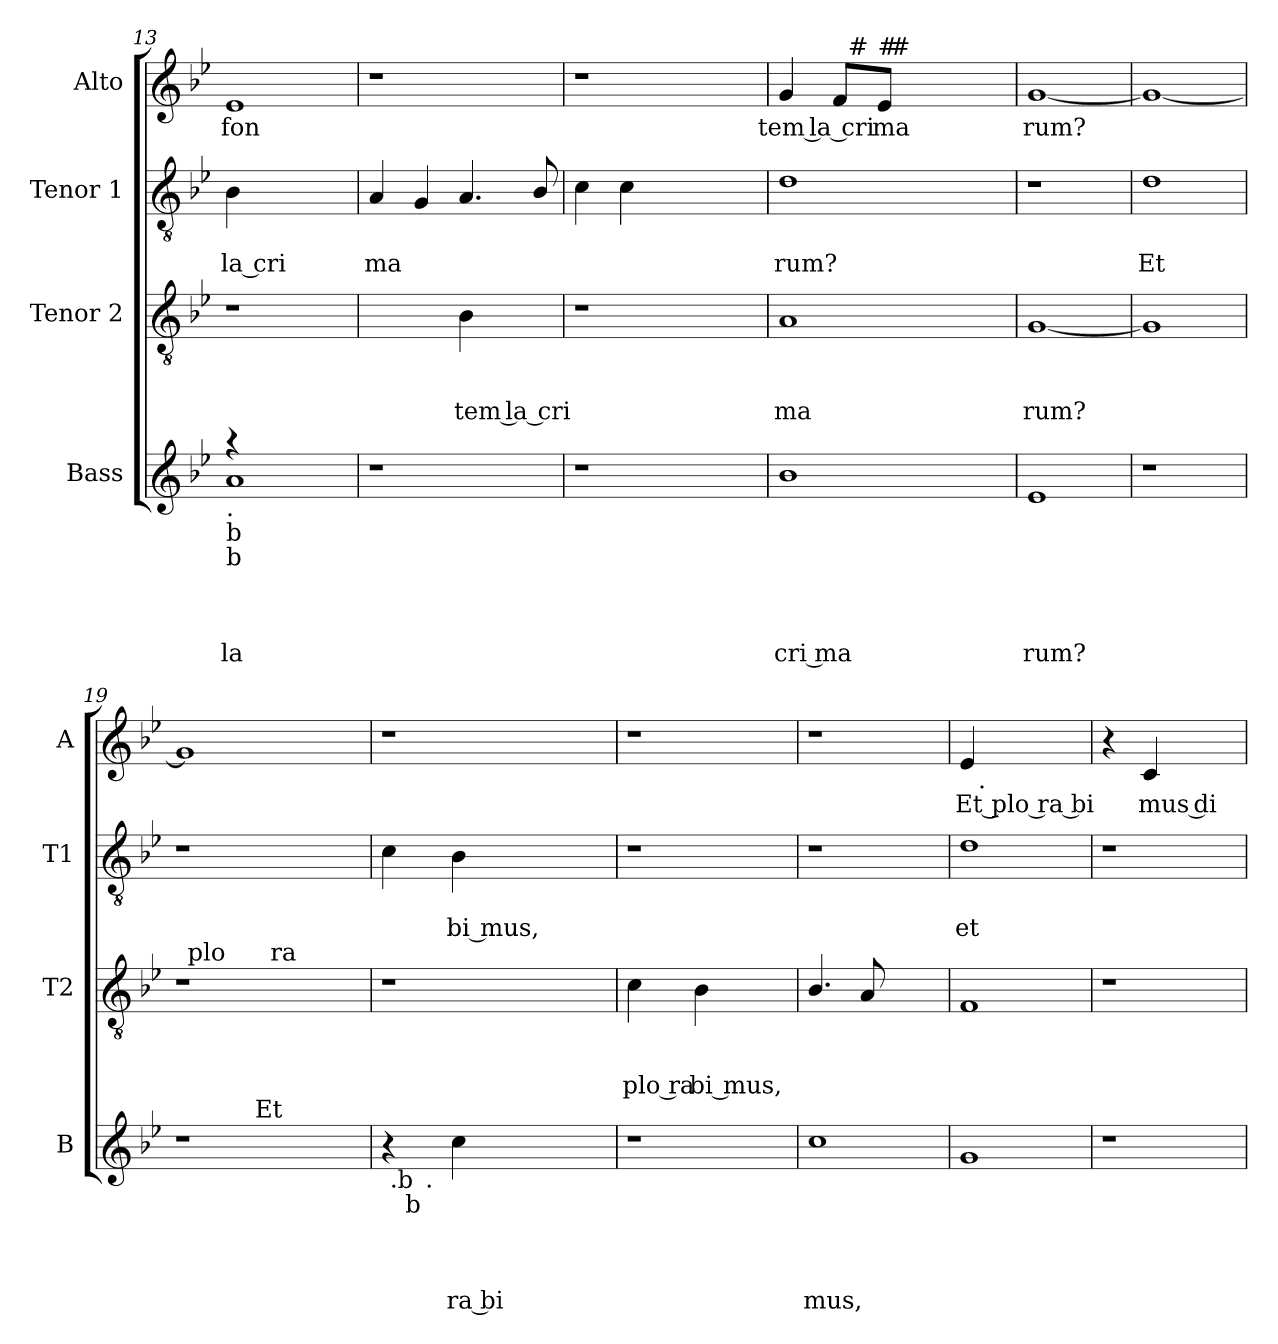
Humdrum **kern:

**kern	**text	**text	**text	**text	**kern	**text	**text	**text	**kern	**text	**text	**kern	**text
*part4	*part4	*part4	*part4	*part4	*part3	*part3	*part3	*part3	*part2	*part2	*part2	*part1	*part1
*staff4	*staff4	*staff4	*staff4	*staff4	*staff3	*staff3	*staff3	*staff3	*staff2	*staff2	*staff2	*staff1	*staff1
*I"Bass	*	*	*	*	*I"Tenor 2	*	*	*	*I"Tenor 1	*	*	*I"Alto	*
*I'B	*	*	*	*	*I'T2	*	*	*	*I'T1	*	*	*I'A	*
!!LO:LB:g=z
*clefG2	*	*	*	*	*clefGv2	*	*	*	*clefGv2	*	*	*clefG2	*
*ITrd1c2	*	*	*	*	*	*	*	*	*	*	*	*	*
*k[b-e-a-d-]	*	*	*	*	*k[b-e-]	*	*	*	*k[b-e-]	*	*	*k[b-e-]	*
*A-:	*	*	*	*	*B-:	*	*	*	*B-:	*	*	*B-:	*
=13	=13	=13	=13	=13	=13	=13	=13	=13	=13	=13	=13	=13	=13
*^	*	*	*	*	*	*	*	*	*	*	*	*	*
!LO:TX:b:t=.	!	!	!	!	!	!	!	!	!	!	!	!	!	!
!LO:TX:b:t=b	!	!	!	!	!	!	!	!	!	!	!	!	!	!
!LO:TX:b:t=b	!	!	!	!	!	!	!	!	!	!	!	!	!	!
!	!	!	!	!	!LO:LY:b	!	!	!	!	!	!	!LO:LY:b:rj	!	!LO:LY:b
4raa	1g	.	.	.	la	1r	.	.	.	4B-\	.	la cri	1e-	fon
2.ryy	.	.	.	.	.	.	.	.	.	2.ryy	.	.	.	.
*v	*v	*	*	*	*	*	*	*	*	*	*	*	*	*
=14	=14	=14	=14	=14	=14	=14	=14	=14	=14	=14	=14	=14	=14
!	!	!	!	!	!	!	!	!	!	!	!LO:LY:b	!	!
1r	.	.	.	.	2ryy	.	.	.	4A/	.	ma	1r	.
.	.	.	.	.	.	.	.	.	4G/	.	.	.	.
!	!	!	!	!	!	!	!	!LO:LY:b:rj	!	!	!	!	!
.	.	.	.	.	4B-\	.	.	tem la cri	4.A/	.	.	.	.
.	.	.	.	.	4ryy	.	.	.	.	.	.	.	.
.	.	.	.	.	.	.	.	.	8B-/	.	.	.	.
=15	=15	=15	=15	=15	=15	=15	=15	=15	=15	=15	=15	=15	=15
1r	.	.	.	.	1r	.	.	.	4c\	.	.	1r	.
.	.	.	.	.	.	.	.	.	4c\	.	.	.	.
.	.	.	.	.	.	.	.	.	2ryy	.	.	.	.
=16	=16	=16	=16	=16	=16	=16	=16	=16	=16	=16	=16	=16	=16
!	!	!	!	!LO:LY:b:rj	!	!	!	!LO:LY:b:rj	!	!	!LO:LY:b	!	!LO:LY:b:rj
*	*	*	*	*	*	*	*	*	*	*	*	*^	*
*	*	*	*	*	*	*	*	*	*	*	*	*	*^	*
1a-	.	.	.	cri ma	1A	.	.	ma	1d	.	rum?	4g/	4ryy	4ryy	tem la cri
.	.	.	.	.	.	.	.	.	.	.	.	8f/L	32ryy	8ryy	.
!	!	!	!	!	!	!	!	!	!	!	!	!	!LO:TX:a:t=#	!	!
.	.	.	.	.	.	.	.	.	.	.	.	.	2ryy	.	.
!	!	!	!	!	!	!	!	!	!	!	!	!LO:TX:a:t=#	!	!	!
!	!	!	!	!	!	!	!	!	!	!	!	!	!	!	!LO:LY:b
.	.	.	.	.	.	.	.	.	.	.	.	8e-/J	.	32ryy	ma
!	!	!	!	!	!	!	!	!	!	!	!	!	!	!LO:TX:a:t=#	!
.	.	.	.	.	.	.	.	.	.	.	.	.	.	2ryy	.
.	.	.	.	.	.	.	.	.	.	.	.	2ryy	.	.	.
.	.	.	.	.	.	.	.	.	.	.	.	.	8..ryy	.	.
.	.	.	.	.	.	.	.	.	.	.	.	.	.	16.ryy	.
=17	=17	=17	=17	=17	=17	=17	=17	=17	=17	=17	=17	=17	=17	=17	=17
!	!	!	!	!LO:LY:b	!	!	!	!LO:LY:b	!	!	!	!	!	!	!LO:LY:b
*	*	*	*	*	*	*	*	*	*	*	*	*v	*v	*v	*
1d-	.	.	.	rum?	[<1G	.	.	rum?	1r	.	.	[<1g	rum?
=18	=18	=18	=18	=18	=18	=18	=18	=18	=18	=18	=18	=18	=18
!	!	!	!	!	!	!	!	!	!	!	!LO:LY:b	!	!
1r	.	.	.	.	1G]	.	.	.	1d	.	Et	1g_	.
=19	=19	=19	=19	=19	=19	=19	=19	=19	=19	=19	=19	=19	=19
*^	*	*	*	*	*^	*	*	*	*	*	*	*	*
*	*	*	*	*	*	*	*^	*	*	*	*	*	*	*	*
1r	2ryy	.	.	.	.	1r	32ryy	2ryy	.	.	.	1r	.	.	1g]	.
!	!	!	!	!	!	!	!LO:TX:a:t=plo	!	!	!	!	!	!	!	!	!
.	.	.	.	.	.	.	2ryy	.	.	.	.	.	.	.	.	.
.	64ryy	.	.	.	.	.	.	32.ryy	.	.	.	.	.	.	.	.
!	!LO:TX:a:t=Et	!	!	!	!	!	!	!	!	!	!	!	!	!	!	!
.	4ryy	.	.	.	.	.	.	.	.	.	.	.	.	.	.	.
.	.	.	.	.	.	.	4...ryy	.	.	.	.	.	.	.	.	.
!	!	!	!	!	!	!	!	!LO:TX:a:t=ra	!	!	!	!	!	!	!	!
.	.	.	.	.	.	.	.	4ryy	.	.	.	.	.	.	.	.
.	8...ryy	.	.	.	.	.	.	.	.	.	.	.	.	.	.	.
.	.	.	.	.	.	.	.	8ryy	.	.	.	.	.	.	.	.
.	.	.	.	.	.	.	.	16ryy	.	.	.	.	.	.	.	.
.	.	.	.	.	.	.	.	64ryy	.	.	.	.	.	.	.	.
*	*	*	*	*	*	*v	*v	*v	*	*	*	*	*	*	*	*
!!LO:PB:g=z
=20	=20	=20	=20	=20	=20	=20	=20	=20	=20	=20	=20	=20	=20	=20
*^	*^	*	*	*	*	*	*	*	*	*	*	*	*	*
*	*	*^	*	*	*	*	*	*	*	*	*	*	*	*	*	*
4r	64ryy	32ryy	32.ryy	8ryy	.	.	.	.	1r	.	.	.	4c\	.	.	1r	.
!	!LO:TX:b:t=.	!	!	!	!	!	!	!	!	!	!	!	!	!	!	!	!
.	2ryy	.	.	.	.	.	.	.	.	.	.	.	.	.	.	.	.
!	!	!LO:TX:b:t=b	!	!	!	!	!	!	!	!	!	!	!	!	!	!	!
.	.	2ryy	.	.	.	.	.	.	.	.	.	.	.	.	.	.	.
!	!	!	!LO:TX:b:t=b	!	!	!	!	!	!	!	!	!	!	!	!	!	!
.	.	.	2ryy	.	.	.	.	.	.	.	.	.	.	.	.	.	.
!	!	!	!	!LO:TX:b:t=.	!	!	!	!	!	!	!	!	!	!	!	!	!
.	.	.	.	2..ryy	.	.	.	.	.	.	.	.	.	.	.	.	.
!	!	!	!	!	!	!	!	!LO:LY:b:rj	!	!	!	!	!	!	!LO:LY:b	!	!
4b-\	.	.	.	.	.	.	.	ra bi	.	.	.	.	4B-\	.	bi mus,	.	.
2ryy	.	.	.	.	.	.	.	.	.	.	.	.	2ryy	.	.	.	.
.	4ryy	.	.	.	.	.	.	.	.	.	.	.	.	.	.	.	.
.	.	4...ryy	.	.	.	.	.	.	.	.	.	.	.	.	.	.	.
.	.	.	4ryy	.	.	.	.	.	.	.	.	.	.	.	.	.	.
.	8...ryy	.	.	.	.	.	.	.	.	.	.	.	.	.	.	.	.
.	.	.	8ryy	.	.	.	.	.	.	.	.	.	.	.	.	.	.
.	.	.	16ryy	.	.	.	.	.	.	.	.	.	.	.	.	.	.
.	.	.	64ryy	.	.	.	.	.	.	.	.	.	.	.	.	.	.
=21	=21	=21	=21	=21	=21	=21	=21	=21	=21	=21	=21	=21	=21	=21	=21	=21	=21
!	!	!	!	!	!	!	!	!	!	!	!	!LO:LY:b:rj	!	!	!	!	!
*v	*v	*v	*v	*v	*	*	*	*	*	*	*	*	*	*	*	*	*
1r	.	.	.	.	4c\	.	.	plo ra	1r	.	.	1r	.
!	!	!	!	!	!	!	!	!LO:LY:b	!	!	!	!	!
.	.	.	.	.	4B-\	.	.	bi mus,	.	.	.	.	.
.	.	.	.	.	2ryy	.	.	.	.	.	.	.	.
=22	=22	=22	=22	=22	=22	=22	=22	=22	=22	=22	=22	=22	=22
!	!	!	!	!LO:LY:b:rj	!	!	!	!	!	!	!	!	!
1b-	.	.	.	mus,	4.B-/	.	.	.	1r	.	.	1r	.
.	.	.	.	.	8A/	.	.	.	.	.	.	.	.
.	.	.	.	.	2ryy	.	.	.	.	.	.	.	.
=23	=23	=23	=23	=23	=23	=23	=23	=23	=23	=23	=23	=23	=23
!	!	!	!	!	!	!	!	!	!	!	!LO:LY:b	!	!LO:LY:b:rj
*	*	*	*	*	*	*	*	*	*	*	*	*^	*
1f	.	.	.	.	1F	.	.	.	1d	.	et	4e-/	16ryy	Et plo ra bi
!	!	!	!	!	!	!	!	!	!	!	!	!	!LO:TX:b:t=.	!
.	.	.	.	.	.	.	.	.	.	.	.	.	2...ryy	.
.	.	.	.	.	.	.	.	.	.	.	.	2.ryy	.	.
*	*	*	*	*	*	*	*	*	*	*	*	*v	*v	*
=24	=24	=24	=24	=24	=24	=24	=24	=24	=24	=24	=24	=24	=24
1r	.	.	.	.	1r	.	.	.	1r	.	.	4r	.
!	!	!	!	!	!	!	!	!	!	!	!	!	!LO:LY:b:rj
.	.	.	.	.	.	.	.	.	.	.	.	4c/	mus di
.	.	.	.	.	.	.	.	.	.	.	.	2ryy	.
=	=	=	=	=	=	=	=	=	=	=	=	=	=
*-	*-	*-	*-	*-	*-	*-	*-	*-	*-	*-	*-	*-	*-
